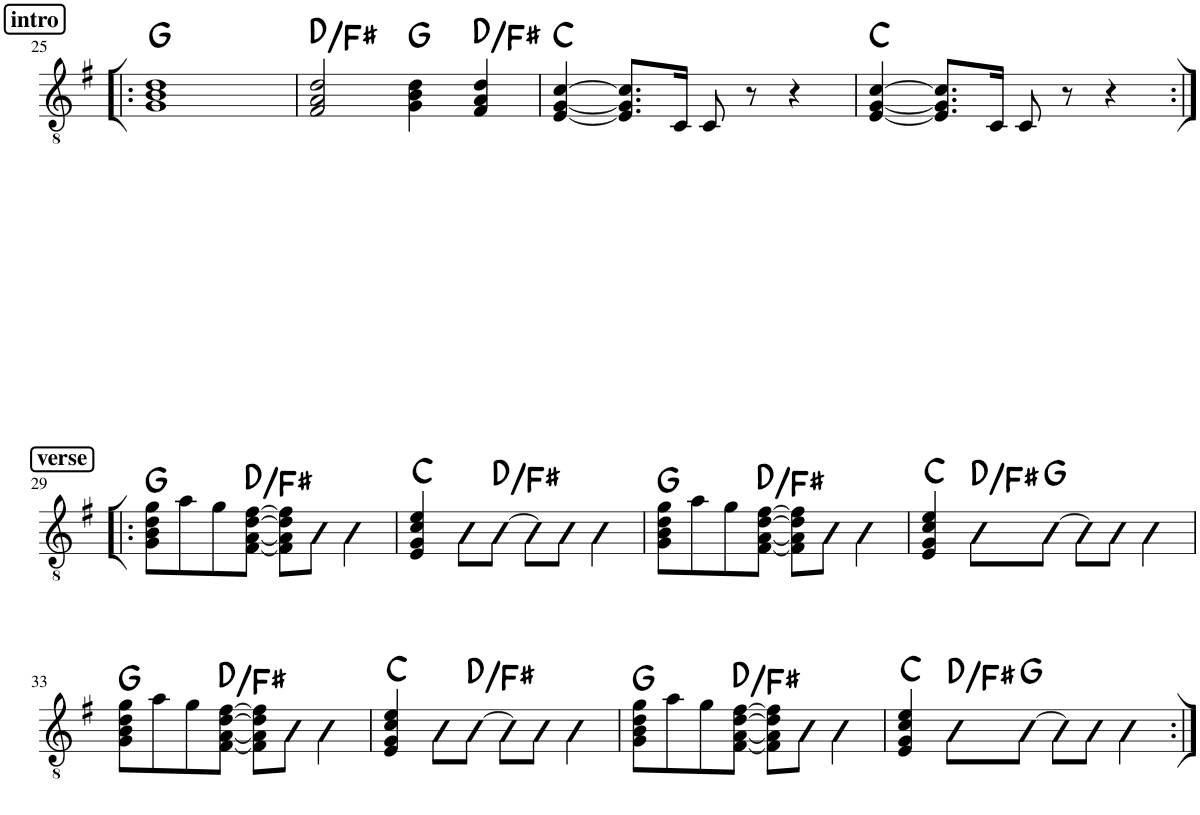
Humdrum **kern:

**kern	**harte
*part1	*part1
*staff1	*
*I"Classical Guitar	*
*I'Guit.	*
!!LO:PB:g=z
*clefGv2	*
*k[f#]	*
*M4/4	*
!!LO:REH:place=s1:a:B:cj:fs=11:t=intro
=25!|:	=25!|:
1G 1B 1d	G:maj
=26	=26
2F#/ 2A/ 2d/	D:maj/3
4G\ 4B\ 4d\	G:maj
4F#/ 4A/ 4d/	D:maj/3
=27	=27
[4E/ [4G/ [4c/	C:maj
8.E/] 8.G/] 8.c/]L	.
16C/Jk	.
8C/	.
8r	.
4r	.
=28	=28
[4E/ [4G/ [4c/	C:maj
8.E/] 8.G/] 8.c/]L	.
16C/Jk	.
8C/	.
8r	.
4r	.
!!LO:LB:g=z
!!LO:REH:place=s1:a:B:cj:fs=11:t=verse
=29:|!|:	=29:|!|:
8G\ 8B\ 8d\ 8g\L	G:maj
8a\	.
8g\	.
[8F#\ [8A\ [8d\ [8f#\J	D:maj/3
8F#\] 8A\] 8d\] 8f#\]L	.
8F#\J	.
4F#\	.
=30	=30
4E/ 4G/ 4c/ 4e/	C:maj
8E\L	.
[8F#\J	D:maj/3
8F#\L]	.
8F#\J	.
4F#\	.
=31	=31
8G\ 8B\ 8d\ 8g\L	G:maj
8a\	.
8g\	.
[8F#\ [8A\ [8d\ [8f#\J	D:maj/3
8F#\] 8A\] 8d\] 8f#\]L	.
8F#\J	.
4F#\	.
=32	=32
4E/ 4G/ 4c/ 4e/	C:maj
8E\L	D:maj/3
[8F#\J	G:maj
8F#\L]	.
8F#\J	.
4F#\	.
!!LO:LB:g=z
=33	=33
8G\ 8B\ 8d\ 8g\L	G:maj
8a\	.
8g\	.
[8F#\ [8A\ [8d\ [8f#\J	D:maj/3
8F#\] 8A\] 8d\] 8f#\]L	.
8F#\J	.
4F#\	.
=34	=34
4E/ 4G/ 4c/ 4e/	C:maj
8E\L	.
[8F#\J	D:maj/3
8F#\L]	.
8F#\J	.
4F#\	.
=35	=35
8G\ 8B\ 8d\ 8g\L	G:maj
8a\	.
8g\	.
[8F#\ [8A\ [8d\ [8f#\J	D:maj/3
8F#\] 8A\] 8d\] 8f#\]L	.
8F#\J	.
4F#\	.
=36	=36
4E/ 4G/ 4c/ 4e/	C:maj
8E\L	D:maj/3
[8F#\J	G:maj
8F#\L]	.
8F#\J	.
4F#\	.
=:|!	=:|!
*-	*-
